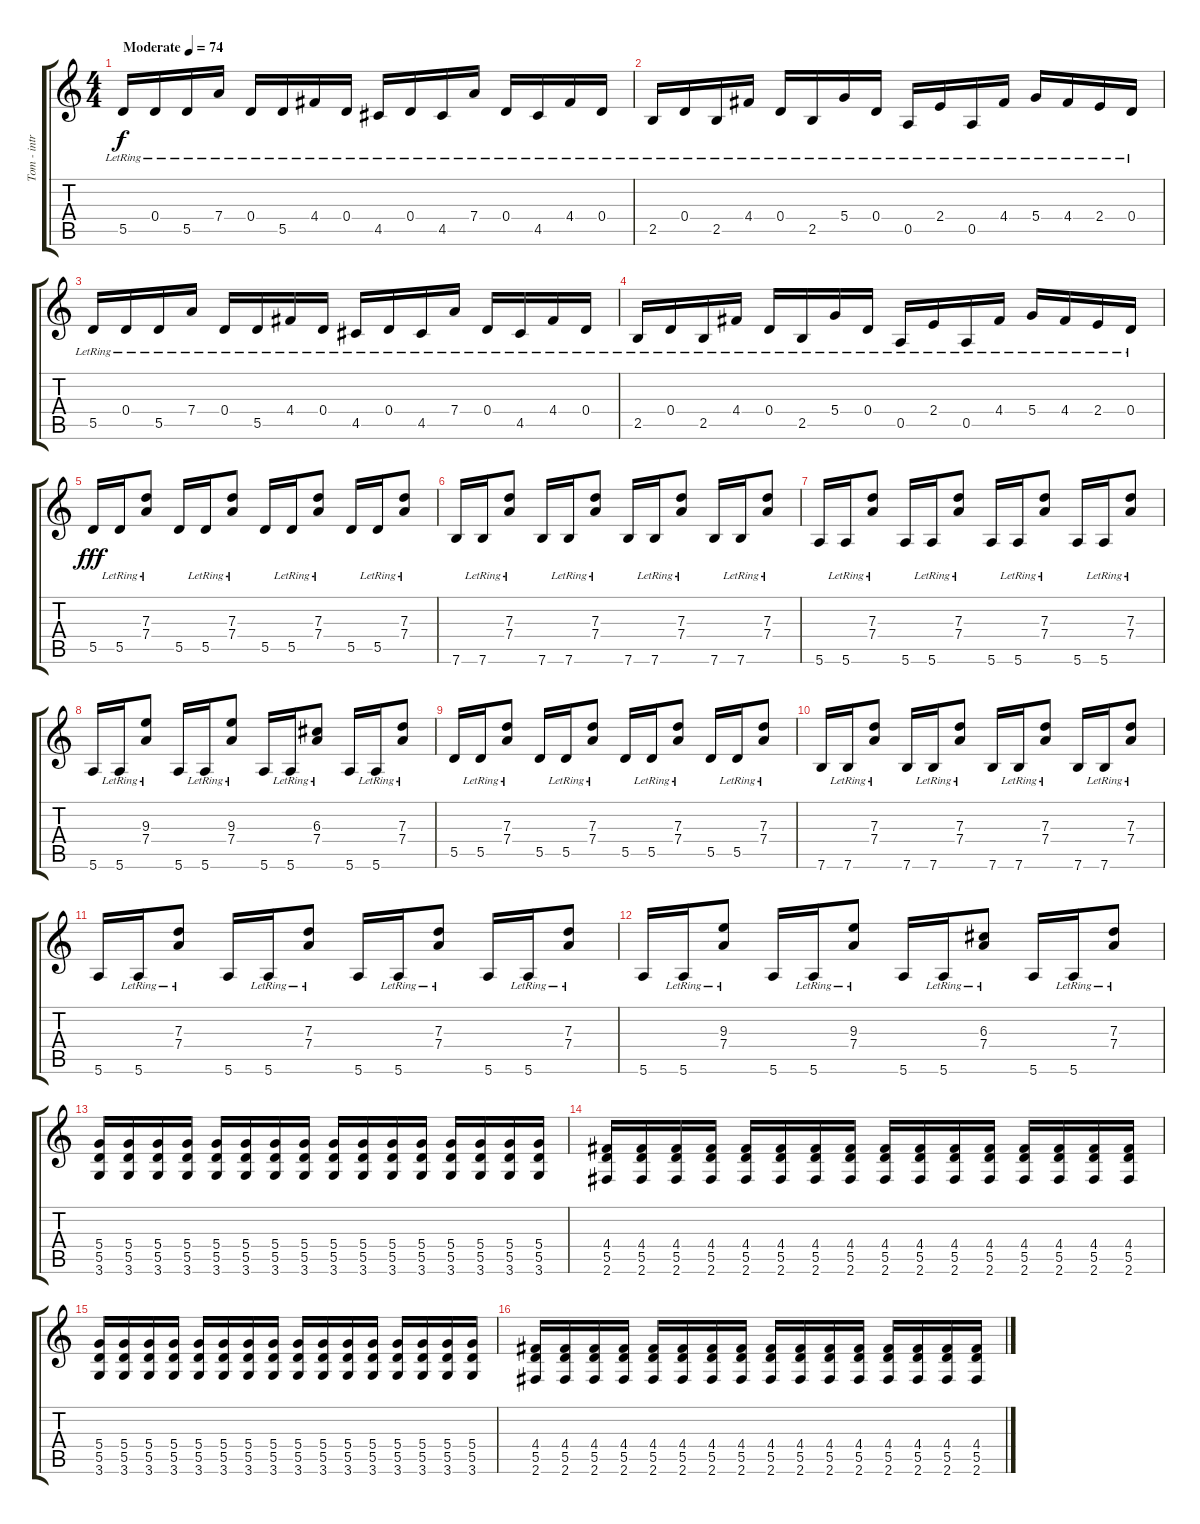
\track ("Tom - intro/verse" "Tom - intr") {instrument electricguitarjazz}
\staff {score tabs}
\tuning (E4 B3 G3 D3 A2 E2) {hide}
\ts (4 4)
\tempo (74 "Moderate")
\clef g2
\ks c
5.5{lr}.16{dy f instrument electricguitarjazz} 0.4{lr}.16 5.5{lr}.16 7.4{lr}.16 0.4{lr}.16 5.5{lr}.16 4.4{lr}.16 0.4{lr}.16 4.5{lr}.16 0.4{lr}.16 4.5{lr}.16 7.4{lr}.16 0.4{lr}.16 4.5{lr}.16 4.4{lr}.16 0.4{lr}.16 |
2.5{lr}.16 0.4{lr}.16 2.5{lr}.16 4.4{lr}.16 0.4{lr}.16 2.5{lr}.16 5.4{lr}.16 0.4{lr}.16 0.5{lr}.16 2.4{lr}.16 0.5{lr}.16 4.4{lr}.16 5.4{lr}.16 4.4{lr}.16 2.4{lr}.16 0.4{lr}.16 |
5.5{lr}.16 0.4{lr}.16 5.5{lr}.16 7.4{lr}.16 0.4{lr}.16 5.5{lr}.16 4.4{lr}.16 0.4{lr}.16 4.5{lr}.16 0.4{lr}.16 4.5{lr}.16 7.4{lr}.16 0.4{lr}.16 4.5{lr}.16 4.4{lr}.16 0.4{lr}.16 |
2.5{lr}.16 0.4{lr}.16 2.5{lr}.16 4.4{lr}.16 0.4{lr}.16 2.5{lr}.16 5.4{lr}.16 0.4{lr}.16 0.5{lr}.16 2.4{lr}.16 0.5{lr}.16 4.4{lr}.16 5.4{lr}.16 4.4{lr}.16 2.4{lr}.16 0.4{lr}.16 |
5.5.16{dy fff volume 16 balance 12} 5.5{lr}.16 (7.3{lr} 7.4{lr}).8 5.5.16 5.5{lr}.16 (7.3{lr} 7.4{lr}).8 5.5.16 5.5{lr}.16 (7.3{lr} 7.4{lr}).8 5.5.16 5.5{lr}.16 (7.3{lr} 7.4{lr}).8 |
7.6.16 7.6{lr}.16 (7.3{lr} 7.4{lr}).8 7.6.16 7.6{lr}.16 (7.3{lr} 7.4{lr}).8 7.6.16 7.6{lr}.16 (7.3{lr} 7.4{lr}).8 7.6.16 7.6{lr}.16 (7.3{lr} 7.4{lr}).8 |
5.6.16 5.6{lr}.16 (7.3{lr} 7.4{lr}).8 5.6.16 5.6{lr}.16 (7.3{lr} 7.4{lr}).8 5.6.16 5.6{lr}.16 (7.3{lr} 7.4{lr}).8 5.6.16 5.6{lr}.16 (7.3{lr} 7.4{lr}).8 |
5.6.16 5.6{lr}.16 (9.3{lr} 7.4{lr}).8 5.6.16 5.6{lr}.16 (9.3{lr} 7.4{lr}).8 5.6.16 5.6{lr}.16 (6.3{lr} 7.4{lr}).8 5.6.16 5.6{lr}.16 (7.3{lr} 7.4{lr}).8 |
5.5.16 5.5{lr}.16 (7.3{lr} 7.4{lr}).8 5.5.16 5.5{lr}.16 (7.3{lr} 7.4{lr}).8 5.5.16 5.5{lr}.16 (7.3{lr} 7.4{lr}).8 5.5.16 5.5{lr}.16 (7.3{lr} 7.4{lr}).8 |
7.6.16 7.6{lr}.16 (7.3{lr} 7.4{lr}).8 7.6.16 7.6{lr}.16 (7.3{lr} 7.4{lr}).8 7.6.16 7.6{lr}.16 (7.3{lr} 7.4{lr}).8 7.6.16 7.6{lr}.16 (7.3{lr} 7.4{lr}).8 |
5.6.16 5.6{lr}.16 (7.3{lr} 7.4{lr}).8 5.6.16 5.6{lr}.16 (7.3{lr} 7.4{lr}).8 5.6.16 5.6{lr}.16 (7.3{lr} 7.4{lr}).8 5.6.16 5.6{lr}.16 (7.3{lr} 7.4{lr}).8 |
5.6.16 5.6{lr}.16 (9.3{lr} 7.4{lr}).8 5.6.16 5.6{lr}.16 (9.3{lr} 7.4{lr}).8 5.6.16 5.6{lr}.16 (6.3{lr} 7.4{lr}).8 5.6.16 5.6{lr}.16 (7.3{lr} 7.4{lr}).8 |
(5.4 5.5 3.6).16{volume 16 balance 0 instrument distortionguitar} (5.4 5.5 3.6).16 (5.4 5.5 3.6).16 (5.4 5.5 3.6).16 (5.4 5.5 3.6).16 (5.4 5.5 3.6).16 (5.4 5.5 3.6).16 (5.4 5.5 3.6).16 (5.4 5.5 3.6).16 (5.4 5.5 3.6).16 (5.4 5.5 3.6).16 (5.4 5.5 3.6).16 (5.4 5.5 3.6).16 (5.4 5.5 3.6).16 (5.4 5.5 3.6).16 (5.4 5.5 3.6).16 |
(4.4 5.5 2.6).16 (4.4 5.5 2.6).16 (4.4 5.5 2.6).16 (4.4 5.5 2.6).16 (4.4 5.5 2.6).16 (4.4 5.5 2.6).16 (4.4 5.5 2.6).16 (4.4 5.5 2.6).16 (4.4 5.5 2.6).16 (4.4 5.5 2.6).16 (4.4 5.5 2.6).16 (4.4 5.5 2.6).16 (4.4 5.5 2.6).16 (4.4 5.5 2.6).16 (4.4 5.5 2.6).16 (4.4 5.5 2.6).16 |
(5.4 5.5 3.6).16 (5.4 5.5 3.6).16 (5.4 5.5 3.6).16 (5.4 5.5 3.6).16 (5.4 5.5 3.6).16 (5.4 5.5 3.6).16 (5.4 5.5 3.6).16 (5.4 5.5 3.6).16 (5.4 5.5 3.6).16 (5.4 5.5 3.6).16 (5.4 5.5 3.6).16 (5.4 5.5 3.6).16 (5.4 5.5 3.6).16 (5.4 5.5 3.6).16 (5.4 5.5 3.6).16 (5.4 5.5 3.6).16 |
(4.4 5.5 2.6).16 (4.4 5.5 2.6).16 (4.4 5.5 2.6).16 (4.4 5.5 2.6).16 (4.4 5.5 2.6).16 (4.4 5.5 2.6).16 (4.4 5.5 2.6).16 (4.4 5.5 2.6).16 (4.4 5.5 2.6).16 (4.4 5.5 2.6).16 (4.4 5.5 2.6).16 (4.4 5.5 2.6).16 (4.4 5.5 2.6).16 (4.4 5.5 2.6).16 (4.4 5.5 2.6).16 (4.4 5.5 2.6).16
